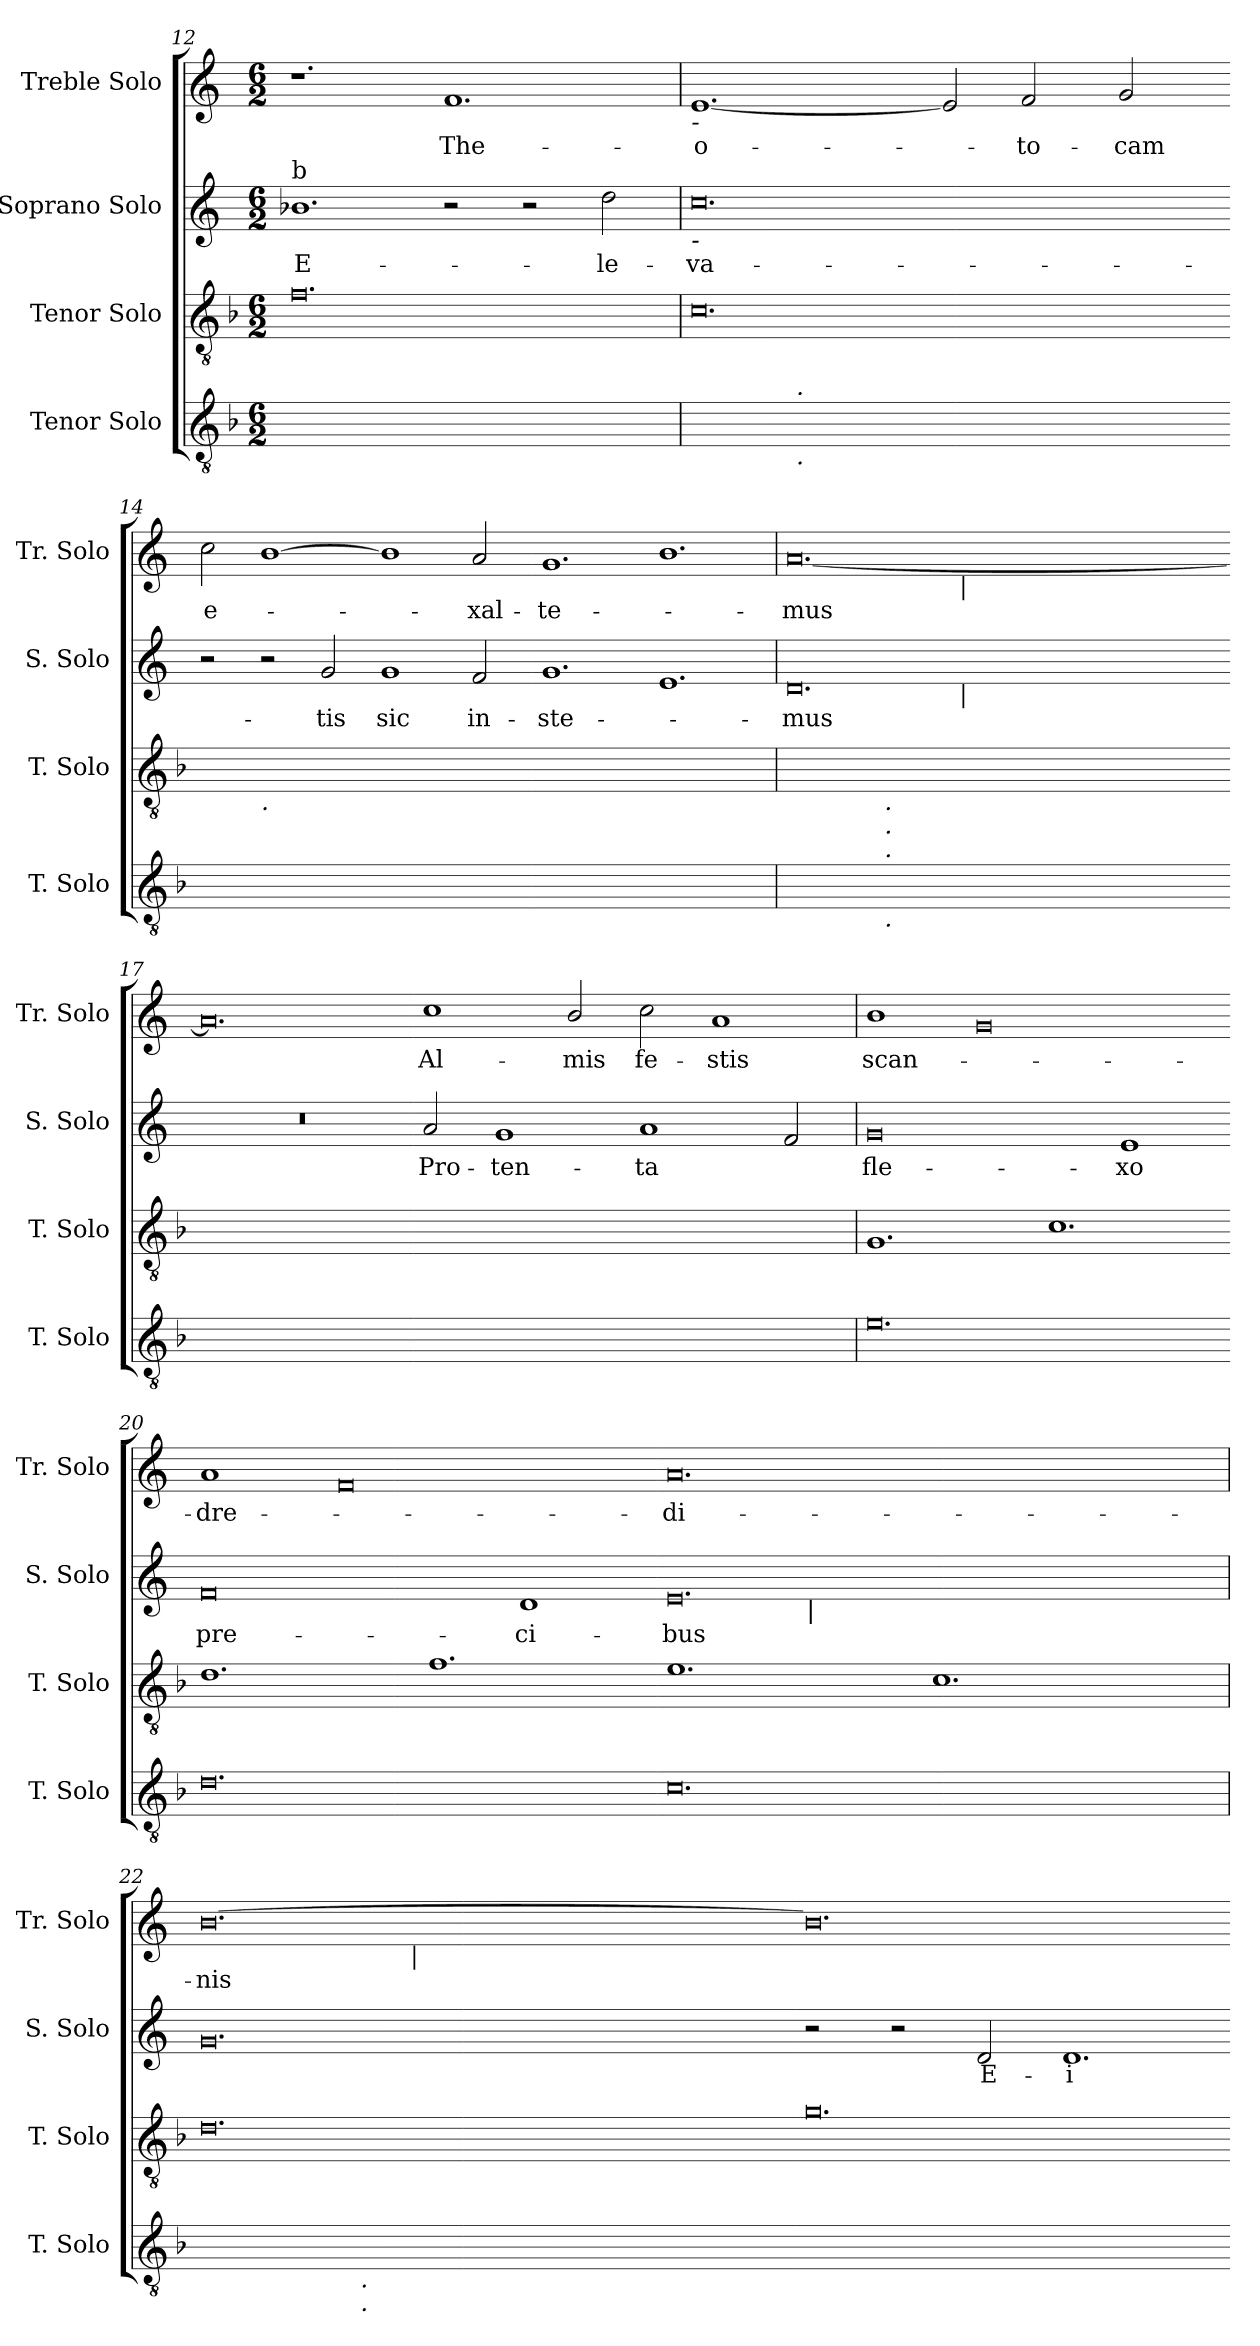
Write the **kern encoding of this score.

**kern	**kern	**kern	**text	**kern	**text
*part4	*part3	*part2	*part2	*part1	*part1
*staff4	*staff3	*staff2	*staff2	*staff1	*staff1
*I"Tenor Solo	*I"Tenor Solo	*I"Soprano Solo	*	*I"Treble Solo	*
*I'T. Solo	*I'T. Solo	*I'S. Solo	*	*I'Tr. Solo	*
*clefGv2	*clefGv2	*clefG2	*	*clefG2	*
*ITrd7c12	*ITrd7c12	*	*	*	*
*k[b-]	*k[b-]	*k[]	*	*k[]	*
*F:	*F:	*C:	*	*C:	*
*M6/2	*M6/2	*M6/2	*	*M6/2	*
=12	=12	=12	=12	=12	=12
!	!	!LO:TX:a:t=b	!	!	!
!	!	!	!LO:LY:b:color=#000000	!	!
0.Diyy]	0.Fi	1.b-i	E-	1.r	.
!	!	!	!	!	!LO:LY:b:color=#000000
.	.	2r	.	1.fi	The-
.	.	2r	.	.	.
!	!	!	!LO:LY:b:color=#000000	!	!
.	.	2ddi\	-le-	.	.
!!LO:LB:g=z
=13	=13	=13	=13	=13	=13
!	!	!	!LO:LY:b:color=#000000	!	!
!	!	!	!	!LO:TX:b:i:t=-	!
!	!	!LO:TX:b:i:t=-	!	!	!
!	!	!	!	!	!LO:LY:b:color=#000000
*^	*	*	*	*	*
[>0.Eiyy	4ryy	0.Ci	0.cci	-va-	[<1.ei	-o-
.	8ryy	.	.	.	.	.
.	32ryy	.	.	.	.	.
.	256ryy	.	.	.	.	.
.	1024ryy	.	.	.	.	.
!	!LO:TX:b:i:t=.	!	!	!	!	!
!	!LO:TX:a:i:t=.	!	!	!	!	!
.	1ryy	.	.	.	.	.
.	1ryy	.	.	.	.	.
.	.	.	.	.	2ei/]	.
!	!	!	!	!	!	!LO:LY:b:color=#000000
.	.	.	.	.	2fi/	-to-
.	2ryy	.	.	.	.	.
!	!	!	!	!	!	!LO:LY:b:color=#000000
.	.	.	.	.	2gi/	-cam
.	16ryy	.	.	.	.	.
.	64ryy	.	.	.	.	.
.	128ryy	.	.	.	.	.
.	512.ryy	.	.	.	.	.
*v	*v	*	*	*	*	*
=14-	=14-	=14-	=14-	=14-	=14-
*^	*	*	*	*	*
!	!	!	!	!	!	!LO:LY:b:color=#000000
*v	*v	*^	*	*	*	*
0.Eiyy_>	[<0.GGiyy	2ryy	2r	.	2cci\	e-
!	!	!LO:TX:b:i:t=.	!	!	!	!
.	.	1ryy	2r	.	[<1bi	.
!	!	!	!	!LO:LY:b:color=#000000	!	!
.	.	.	2gi/	-tis	.	.
!	!	!	!	!LO:LY:b:color=#000000	!	!
.	.	1.ryy	1gi	sic	1bi]	.
!	!	!	!	!LO:LY:b:color=#000000	!	!
!	!	!	!	!	!	!LO:LY:b:color=#000000
.	.	.	2fi/	in-	2ai/	-xal-
*	*v	*v	*	*	*	*
=15-	=15-	=15-	=15-	=15-	=15-
*	*^	*	*	*	*
!	!	!	!	!LO:LY:b:color=#000000	!	!
*	*v	*v	*	*	*	*
*	*^	*	*	*	*
!	!	!	!	!	!	!LO:LY:b:color=#000000
*	*v	*v	*	*	*	*
0.Eiyy]	0.GGiyy]	1.gi	-ste-	1.gi	-te-
.	.	1.ei	.	1.bi	.
=16	=16	=16	=16	=16	=16
!	!	!	!LO:LY:b:color=#000000	!	!
!	!	!	!	!	!LO:LY:b:color=#000000
*^	*^	*^	*	*^	*
[>0.Fiyy	2ryy	[<0.FFiyy	2ryy	0.di	2ryy	-mus	[<0.ai	2ryy	-mus
.	8ryy	.	8ryy	.	4ryy	.	.	4ryy	.
.	64ryy	.	64ryy	.	.	.	.	.	.
.	256ryy	.	256ryy	.	.	.	.	.	.
.	1024ryy	.	1024ryy	.	.	.	.	.	.
!	!	!	!LO:TX:b:i:t=.	!	!	!	!	!	!
!	!	!	!LO:TX:b:i:t=.	!	!	!	!	!	!
!	!LO:TX:b:i:t=.	!	!	!	!	!	!	!	!
!	!LO:TX:a:i:t=.	!	!	!	!	!	!	!	!
.	1ryy	.	1ryy	.	.	.	.	.	.
.	.	.	.	.	8ryy	.	.	8ryy	.
.	.	.	.	.	16ryy	.	.	16ryy	.
.	.	.	.	.	64ryy	.	.	64ryy	.
.	.	.	.	.	1024ryy	.	.	1024ryy	.
!	!	!	!	!	!	!	!	!LO:TX:b:i:t=|	!
!	!	!	!	!	!LO:TX:b:i:t=|	!	!	!	!
.	.	.	.	.	1ryy	.	.	1ryy	.
.	1ryy	.	1ryy	.	.	.	.	.	.
.	.	.	.	.	1ryy	.	.	1ryy	.
.	4ryy	.	4ryy	.	.	.	.	.	.
.	16ryy	.	16ryy	.	.	.	.	.	.
.	.	.	.	.	32ryy	.	.	32ryy	.
.	32ryy	.	32ryy	.	.	.	.	.	.
.	.	.	.	.	128...ryy	.	.	128...ryy	.
.	128ryy	.	128ryy	.	.	.	.	.	.
.	512.ryy	.	512.ryy	.	.	.	.	.	.
=17-	=17-	=17-	=17-	=17-	=17-	=17-	=17-	=17-	=17-
!	!	!	!	!LO:N:vis=1	!	!	!	!	!
*v	*v	*	*	*v	*v	*	*v	*v	*
*	*v	*v	*	*	*	*
0.Fiyy_>	0.FFiyy_<	0.r	.	0.ai]	.
=18-	=18-	=18-	=18-	=18-	=18-
!	!	!	!LO:LY:b:color=#000000	!	!
!	!	!	!	!	!LO:LY:b:color=#000000
0.Fiyy]	0.FFiyy]	2ai/	Pro-	1cci	Al-
!	!	!	!LO:LY:b:color=#000000	!	!
.	.	1gi	-ten-	.	.
!	!	!	!	!	!LO:LY:b:color=#000000
.	.	.	.	2bi/	-mis
!	!	!	!LO:LY:b:color=#000000	!	!
!	!	!	!	!	!LO:LY:b:color=#000000
.	.	1ai	-ta	2cci\	fe-
!	!	!	!	!	!LO:LY:b:color=#000000
.	.	.	.	1ai	-stis
.	.	2fi/	.	.	.
!!LO:LB:g=z
=19	=19	=19	=19	=19	=19
!	!	!	!LO:LY:b:color=#000000	!	!
!	!	!	!	!	!LO:LY:b:color=#000000
0.Ei	1.GGi	0gi	fle-	1bi	scan-
.	.	.	.	0gi	.
.	1.Ci	.	.	.	.
!	!	!	!LO:LY:b:color=#000000	!	!
.	.	1ei	-xo	.	.
=20-	=20-	=20-	=20-	=20-	=20-
!	!	!	!LO:LY:b:color=#000000	!	!
!	!	!	!	!	!LO:LY:b:color=#000000
0.Di	1.Di	0fi	pre-	1ai	-dre-
.	.	.	.	0fi	.
.	1.Fi	.	.	.	.
!	!	!	!LO:LY:b:color=#000000	!	!
.	.	1di	-ci-	.	.
=21-	=21-	=21-	=21-	=21-	=21-
!	!	!	!LO:LY:b:color=#000000	!	!
!	!	!	!	!	!LO:LY:b:color=#000000
*	*	*^	*	*	*
0.Ci	1.Ei	0.ei	2ryy	-bus	0.ai	-di-
.	.	.	8ryy	.	.	.
.	.	.	128.ryy	.	.	.
!	!	!	!LO:TX:b:i:t=|	!	!	!
.	.	.	1ryy	.	.	.
.	1.Ci	.	.	.	.	.
.	.	.	1ryy	.	.	.
.	.	.	4ryy	.	.	.
.	.	.	16ryy	.	.	.
.	.	.	32ryy	.	.	.
.	.	.	64ryy	.	.	.
.	.	.	256ryy	.	.	.
*	*	*v	*v	*	*	*
=22	=22	=22	=22	=22	=22
*	*	*^	*	*	*
!	!	!	!	!	!	!LO:LY:b:color=#000000
*^	*	*v	*v	*	*^	*
[<0.GGiyy	2ryy	0.Di	0.gi	.	[<0.bi	2ryy	-nis
.	8ryy	.	.	.	.	4ryy	.
.	16ryy	.	.	.	.	.	.
.	128ryy	.	.	.	.	.	.
.	256ryy	.	.	.	.	.	.
.	1024ryy	.	.	.	.	.	.
!	!LO:TX:b:i:t=.	!	!	!	!	!	!
!	!LO:TX:b:i:t=.	!	!	!	!	!	!
.	1ryy	.	.	.	.	.	.
.	.	.	.	.	.	16ryy	.
.	.	.	.	.	.	256ryy	.
!	!	!	!	!	!	!LO:TX:b:i:t=|	!
.	.	.	.	.	.	1ryy	.
.	1ryy	.	.	.	.	.	.
.	.	.	.	.	.	1ryy	.
.	4ryy	.	.	.	.	.	.
.	.	.	.	.	.	8ryy	.
.	.	.	.	.	.	32...ryy	.
.	32ryy	.	.	.	.	.	.
.	64ryy	.	.	.	.	.	.
.	512.ryy	.	.	.	.	.	.
*v	*v	*	*	*	*v	*v	*
=23-	=23-	=23-	=23-	=23-	=23-
0.GGiyy_<	0.Gi	2r	.	0.bi]	.
.	.	2r	.	.	.
!	!	!	!LO:LY:b:color=#000000	!	!
.	.	2di/	E-	.	.
!	!	!	!LO:LY:b:color=#000000	!	!
.	.	1.di	-i-	.	.
=-	=-	=-	=-	=-	=-
*-	*-	*-	*-	*-	*-
